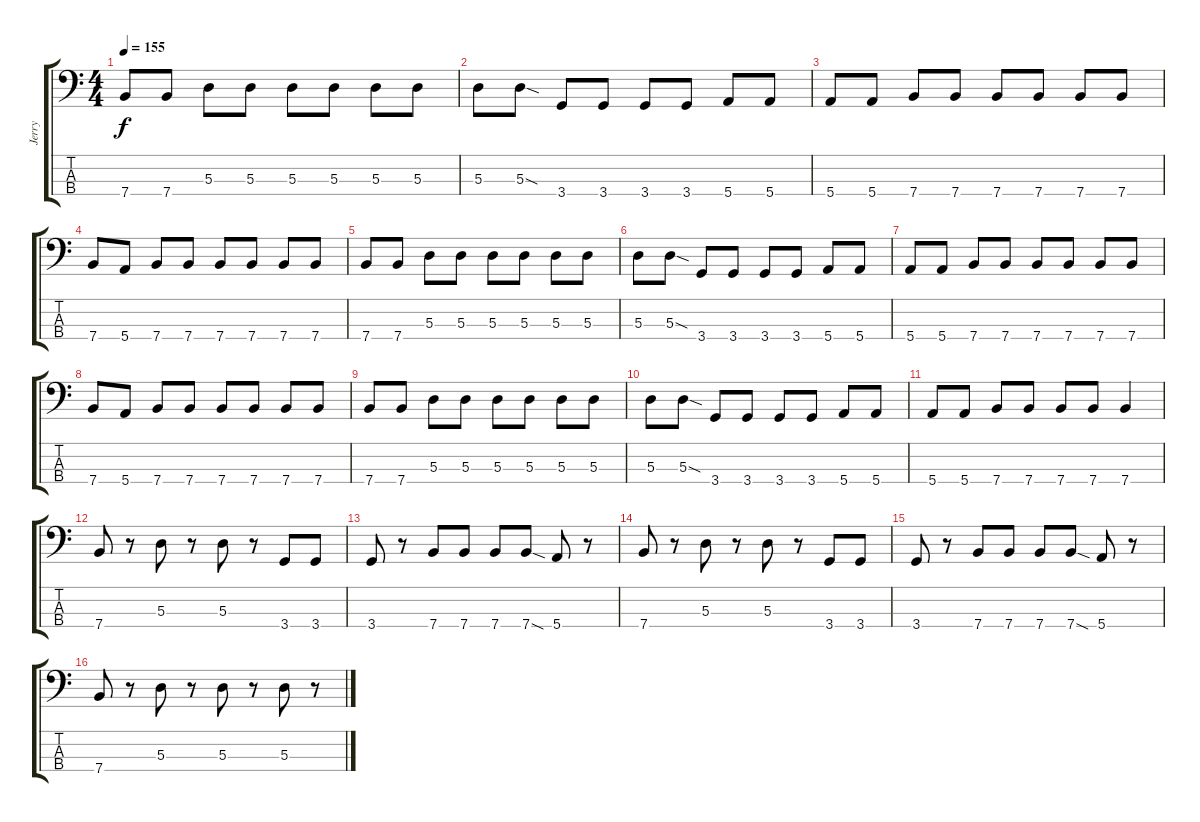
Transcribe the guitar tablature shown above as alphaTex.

\track ("Jerry" "Jerry") {instrument electricbasspick}
\staff {score tabs}
\tuning (G2 D2 A1 E1) {hide}
\ts (4 4)
\tempo 155
\clef f4
\ks c
7.4.8{dy f} 7.4.8 5.3.8 5.3.8 5.3.8 5.3.8 5.3.8 5.3.8 |
5.3.8 5.3{sod}.8 3.4.8 3.4.8 3.4.8 3.4.8 5.4.8 5.4.8 |
5.4.8 5.4.8 7.4.8 7.4.8 7.4.8 7.4.8 7.4.8 7.4.8 |
7.4.8 5.4.8 7.4.8 7.4.8 7.4.8 7.4.8 7.4.8 7.4.8 |
7.4.8 7.4.8 5.3.8 5.3.8 5.3.8 5.3.8 5.3.8 5.3.8 |
5.3.8 5.3{sod}.8 3.4.8 3.4.8 3.4.8 3.4.8 5.4.8 5.4.8 |
5.4.8 5.4.8 7.4.8 7.4.8 7.4.8 7.4.8 7.4.8 7.4.8 |
7.4.8 5.4.8 7.4.8 7.4.8 7.4.8 7.4.8 7.4.8 7.4.8 |
7.4.8 7.4.8 5.3.8 5.3.8 5.3.8 5.3.8 5.3.8 5.3.8 |
5.3.8 5.3{sod}.8 3.4.8 3.4.8 3.4.8 3.4.8 5.4.8 5.4.8 |
5.4.8 5.4.8 7.4.8 7.4.8 7.4.8 7.4.8 7.4.4 |
7.4.8 r.8 5.3.8 r.8 5.3.8 r.8 3.4.8 3.4.8 |
3.4.8 r.8 7.4.8 7.4.8 7.4.8 7.4{sod}.8 5.4.8 r.8 |
7.4.8 r.8 5.3.8 r.8 5.3.8 r.8 3.4.8 3.4.8 |
3.4.8 r.8 7.4.8 7.4.8 7.4.8 7.4{sod}.8 5.4.8 r.8 |
7.4.8 r.8 5.3.8 r.8 5.3.8 r.8 5.3.8 r.8
